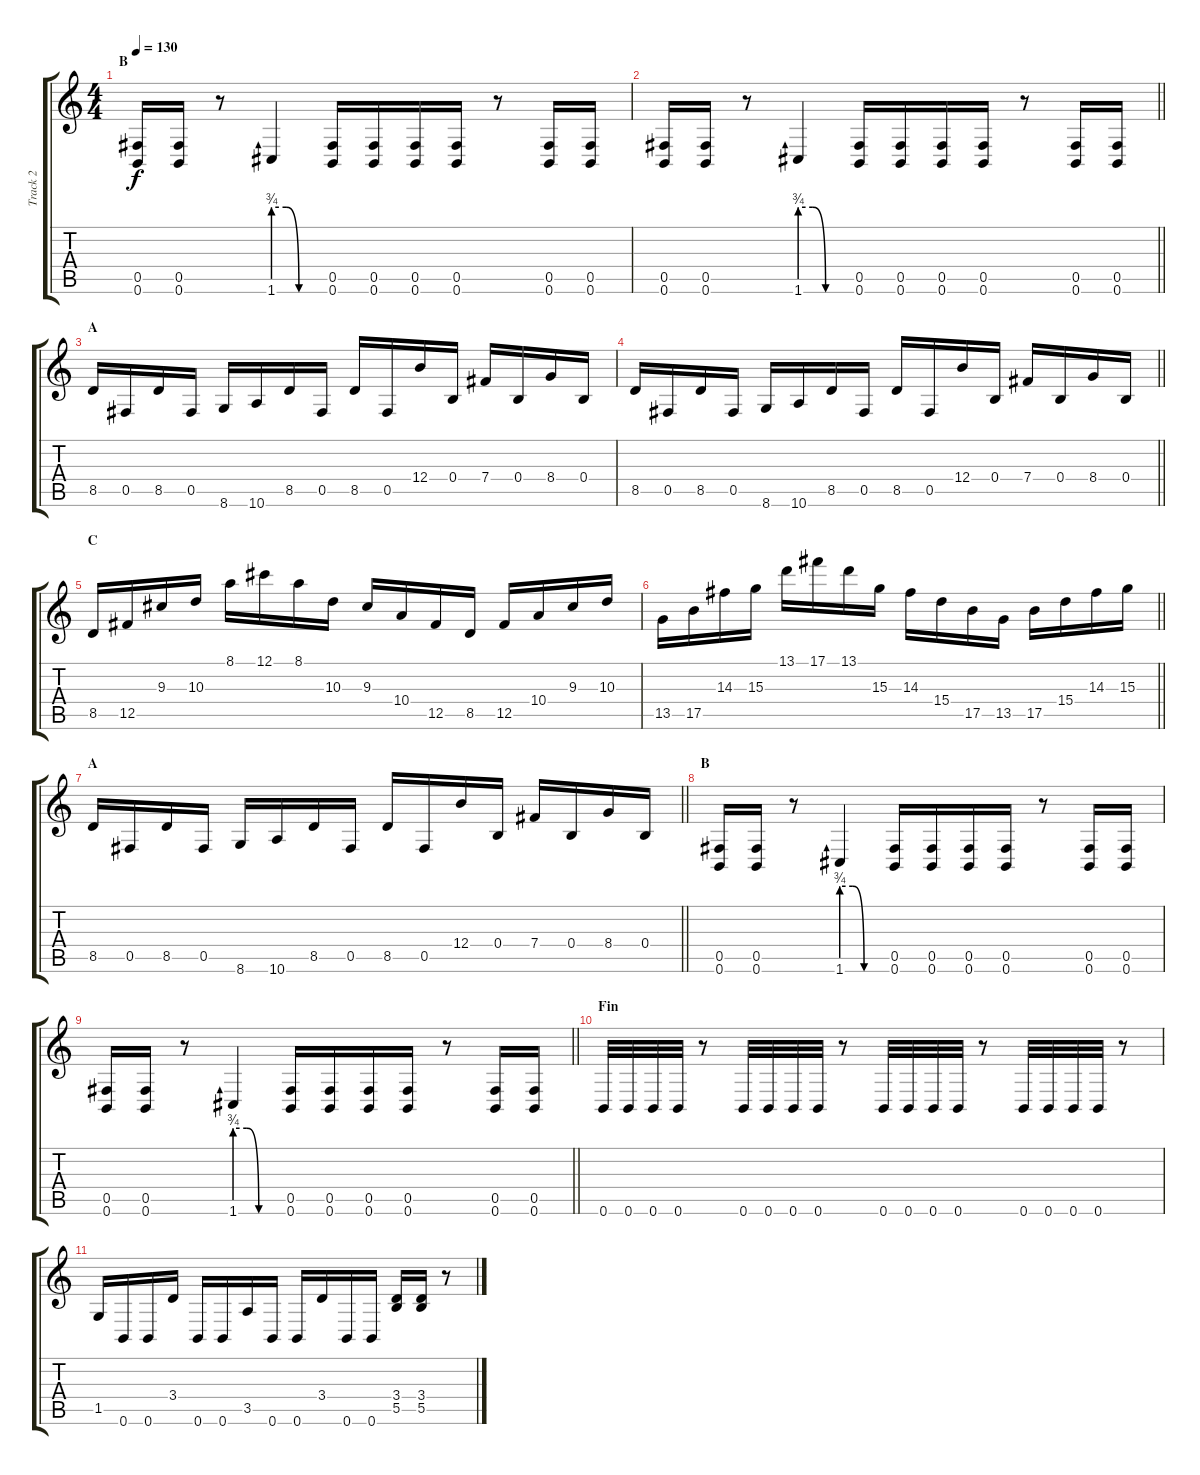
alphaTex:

\track ("Track 2" "Track 2") {instrument overdrivenguitar}
\staff {score tabs}
\tuning (Db4 Ab3 E3 B2 Gb2 B1) {hide}
\ts (4 4)
\section ("" "B")
\tempo 130
\clef g2
\ks c
(0.5 0.6).16{dy f} (0.5 0.6).16 r.8 1.6{be (custom 0 3 15 3 30 0 60 0)}.4 (0.5 0.6).16 (0.5 0.6).16 (0.5 0.6).16 (0.5 0.6).16 r.8 (0.5 0.6).16 (0.5 0.6).16 |
\barLineRight lightlight
(0.5 0.6).16 (0.5 0.6).16 r.8 1.6{be (custom 0 3 15 3 30 0 60 0)}.4 (0.5 0.6).16 (0.5 0.6).16 (0.5 0.6).16 (0.5 0.6).16 r.8 (0.5 0.6).16 (0.5 0.6).16 |
\section ("" "A")
8.5.16 0.5.16 8.5.16 0.5.16 8.6.16 10.6.16 8.5.16 0.5.16 8.5.16 0.5.16 12.4.16 0.4.16 7.4.16 0.4.16 8.4.16 0.4.16 |
\barLineRight lightlight
8.5.16 0.5.16 8.5.16 0.5.16 8.6.16 10.6.16 8.5.16 0.5.16 8.5.16 0.5.16 12.4.16 0.4.16 7.4.16 0.4.16 8.4.16 0.4.16 |
\section ("" "C")
8.5.16 12.5.16 9.3.16 10.3.16 8.1.16 12.1.16 8.1.16 10.3.16 9.3.16 10.4.16 12.5.16 8.5.16 12.5.16 10.4.16 9.3.16 10.3.16 |
\barLineRight lightlight
13.5.16 17.5.16 14.3.16 15.3.16 13.1.16 17.1.16 13.1.16 15.3.16 14.3.16 15.4.16 17.5.16 13.5.16 17.5.16 15.4.16 14.3.16 15.3.16 |
\section ("" "A")
\barLineRight lightlight
8.5.16 0.5.16 8.5.16 0.5.16 8.6.16 10.6.16 8.5.16 0.5.16 8.5.16 0.5.16 12.4.16 0.4.16 7.4.16 0.4.16 8.4.16 0.4.16 |
\section ("" "B")
(0.5 0.6).16 (0.5 0.6).16 r.8 1.6{be (custom 0 3 15 3 30 0 60 0)}.4 (0.5 0.6).16 (0.5 0.6).16 (0.5 0.6).16 (0.5 0.6).16 r.8 (0.5 0.6).16 (0.5 0.6).16 |
\barLineRight lightlight
(0.5 0.6).16 (0.5 0.6).16 r.8 1.6{be (custom 0 3 15 3 30 0 60 0)}.4 (0.5 0.6).16 (0.5 0.6).16 (0.5 0.6).16 (0.5 0.6).16 r.8 (0.5 0.6).16 (0.5 0.6).16 |
\section ("" "Fin")
0.6.32 0.6.32 0.6.32 0.6.32 r.8 0.6.32 0.6.32 0.6.32 0.6.32 r.8 0.6.32 0.6.32 0.6.32 0.6.32 r.8 0.6.32 0.6.32 0.6.32 0.6.32 r.8 |
1.5.16 0.6.16 0.6.16 3.4.16 0.6.16 0.6.16 3.5.16 0.6.16 0.6.16 3.4.16 0.6.16 0.6.16 (3.4 5.5).16 (3.4 5.5).16 r.8
